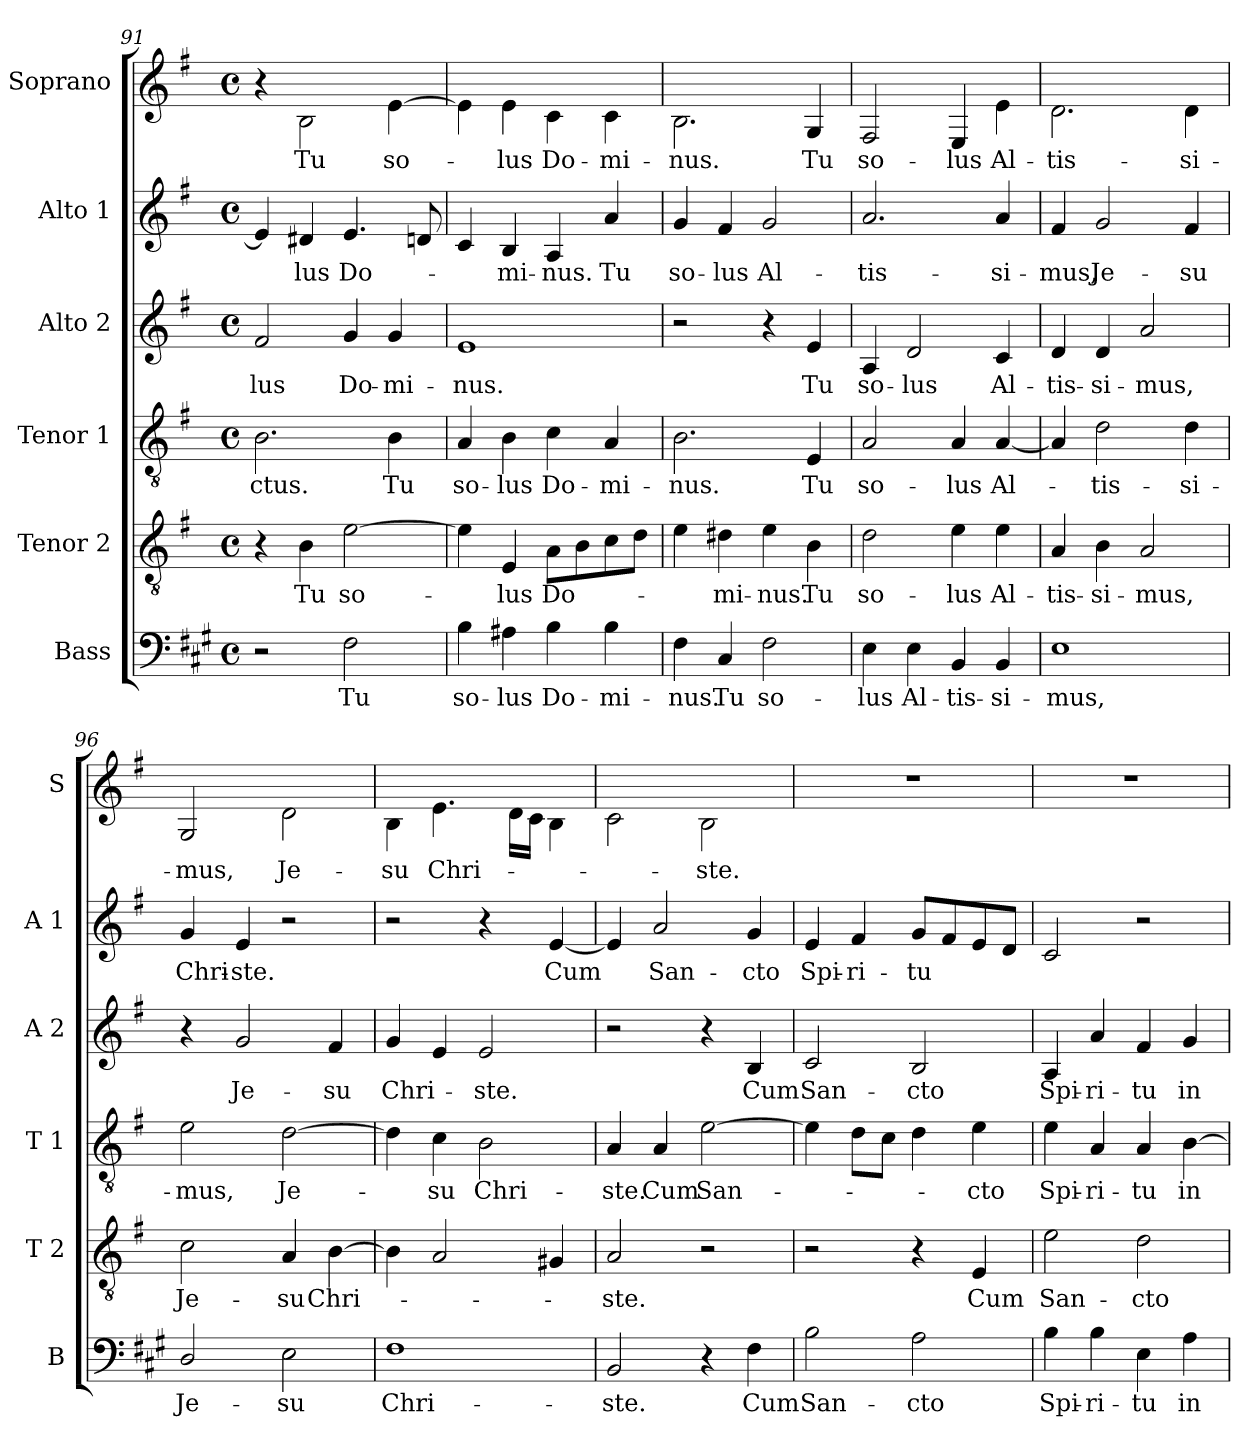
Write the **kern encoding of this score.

**kern	**text	**kern	**text	**kern	**text	**kern	**text	**kern	**text	**kern	**text
*part6	*part6	*part5	*part5	*part4	*part4	*part3	*part3	*part2	*part2	*part1	*part1
*staff6	*staff6	*staff5	*staff5	*staff4	*staff4	*staff3	*staff3	*staff2	*staff2	*staff1	*staff1
*I"Bass	*	*I"Tenor 2	*	*I"Tenor 1	*	*I"Alto 2	*	*I"Alto 1	*	*I"Soprano	*
*I'B	*	*I'T 2	*	*I'T 1	*	*I'A 2	*	*I'A 1	*	*I'S	*
!!LO:PB:g=z
*clefF4	*	*clefGv2	*	*clefGv2	*	*clefG2	*	*clefG2	*	*clefG2	*
*ITrd1c2	*	*	*	*	*	*	*	*	*	*ITrd-7c-12	*
*k[f#]	*	*k[f#]	*	*k[f#]	*	*k[f#]	*	*k[f#]	*	*k[f#]	*
*G:	*	*G:	*	*G:	*	*G:	*	*G:	*	*G:	*
*M4/4	*	*M4/4	*	*M4/4	*	*M4/4	*	*M4/4	*	*M4/4	*
*met(c)	*	*met(c)	*	*met(c)	*	*met(c)	*	*met(c)	*	*met(c)	*
=91	=91	=91	=91	=91	=91	=91	=91	=91	=91	=91	=91
2r	.	4r	.	2.B\	-ctus.	2f#/	-lus	4e/]	.	4r	.
.	.	4B\	Tu	.	.	.	.	4d#X/	-lus	2b\	Tu
2E\	Tu	[2e\	so-	.	.	4g/	Do-	4.e/	Do-	.	.
.	.	.	.	4B\	Tu	4g/	-mi-	.	.	[4ee\	so-
.	.	.	.	.	.	.	.	8dn/	.	.	.
=92	=92	=92	=92	=92	=92	=92	=92	=92	=92	=92	=92
4A\	so-	4e\]	.	4A/	so-	1e	-nus.	4c/	.	4ee\]	.
4G#X\	-lus	4E/	-lus	4B\	-lus	.	.	4B/	-mi-	4ee\	-lus
4A\	Do-	8A\L	Do-	4c\	Do-	.	.	4A/	-nus.	4cc\	Do-
.	.	8B\	.	.	.	.	.	.	.	.	.
4A\	-mi-	8c\	.	4A/	-mi-	.	.	4a/	Tu	4cc\	-mi-
.	.	8d\J	.	.	.	.	.	.	.	.	.
=93	=93	=93	=93	=93	=93	=93	=93	=93	=93	=93	=93
4E\	-nus.	4e\	.	2.B\	-nus.	2r	.	4g/	so-	2.b\	-nus.
4BB/	Tu	4d#X\	-mi-	.	.	.	.	4f#/	-lus	.	.
2E\	so-	4e\	-nus.	.	.	4r	.	2g/	Al-	.	.
.	.	4B\	Tu	4E/	Tu	4e/	Tu	.	.	4g/	Tu
=94	=94	=94	=94	=94	=94	=94	=94	=94	=94	=94	=94
4D\	-lus	2d\	so-	2A/	so-	4A/	so-	2.a/	-tis-	2f#/	so-
4D\	Al-	.	.	.	.	2d/	-lus	.	.	.	.
4AA/	-tis-	4e\	-lus	4A/	-lus	.	.	.	.	4e/	-lus
4AA/	-si-	4e\	Al-	[4A/	Al-	4c/	Al-	4a/	-si-	4ee\	Al-
=95	=95	=95	=95	=95	=95	=95	=95	=95	=95	=95	=95
1D	-mus,	4A/	-tis-	4A/]	.	4d/	-tis-	4f#/	-mus,	2.dd\	-tis-
.	.	4B\	-si-	2d\	-tis-	4d/	-si-	2g/	Je-	.	.
.	.	2A/	-mus,	.	.	2a/	-mus,	.	.	.	.
.	.	.	.	4d\	-si-	.	.	4f#/	-su	4dd\	-si-
=96	=96	=96	=96	=96	=96	=96	=96	=96	=96	=96	=96
2C/	Je-	2c\	Je-	2e\	-mus,	4r	.	4g/	Chri-	2g/	-mus,
.	.	.	.	.	.	2g/	Je-	4e/	-ste.	.	.
2D\	-su	4A/	-su	[2d\	Je-	.	.	2r	.	2dd\	Je-
.	.	[4B\	Chri-	.	.	4f#/	-su	.	.	.	.
!!LO:LB:g=z
=97	=97	=97	=97	=97	=97	=97	=97	=97	=97	=97	=97
1E	Chri-	4B\]	.	4d\]	.	4g/	Chri-	2r	.	4b\	-su
.	.	2A/	.	4c\	-su	4e/	.	.	.	4.ee\	Chri-
.	.	.	.	2B\	Chri-	2e/	-ste.	4r	.	.	.
.	.	.	.	.	.	.	.	.	.	16dd\LL	.
.	.	.	.	.	.	.	.	.	.	16cc\JJ	.
.	.	4G#X/	.	.	.	.	.	[4e/	Cum	4b\	.
=98	=98	=98	=98	=98	=98	=98	=98	=98	=98	=98	=98
2AA/	-ste.	2A/	-ste.	4A/	-ste.	2r	.	4e/]	.	2cc\	.
.	.	.	.	4A/	Cum	.	.	2a/	San-	.	.
4r	.	2r	.	[2e\	San-	4r	.	.	.	2b\	-ste.
4E\	Cum	.	.	.	.	4B/	Cum	4g/	-cto	.	.
=99	=99	=99	=99	=99	=99	=99	=99	=99	=99	=99	=99
2A\	San-	2r	.	4e\]	.	2c/	San-	4e/	Spi-	1r	.
.	.	.	.	8d\L	.	.	.	4f#/	-ri-	.	.
.	.	.	.	8c\J	.	.	.	.	.	.	.
2G\	-cto	4r	.	4d\	.	2B/	-cto	8g/L	-tu	.	.
.	.	.	.	.	.	.	.	8f#/	.	.	.
.	.	4E/	Cum	4e\	-cto	.	.	8e/	.	.	.
.	.	.	.	.	.	.	.	8d/J	.	.	.
=100	=100	=100	=100	=100	=100	=100	=100	=100	=100	=100	=100
4A\	Spi-	2e\	San-	4e\	Spi-	4A/	Spi-	2c/	.	1r	.
4A\	-ri-	.	.	4A/	-ri-	4a/	-ri-	.	.	.	.
4D\	-tu	2d\	-cto	4A/	-tu	4f#/	-tu	2r	.	.	.
4G\	in	.	.	[4B\	in	4g/	in	.	.	.	.
=	=	=	=	=	=	=	=	=	=	=	=
*-	*-	*-	*-	*-	*-	*-	*-	*-	*-	*-	*-
